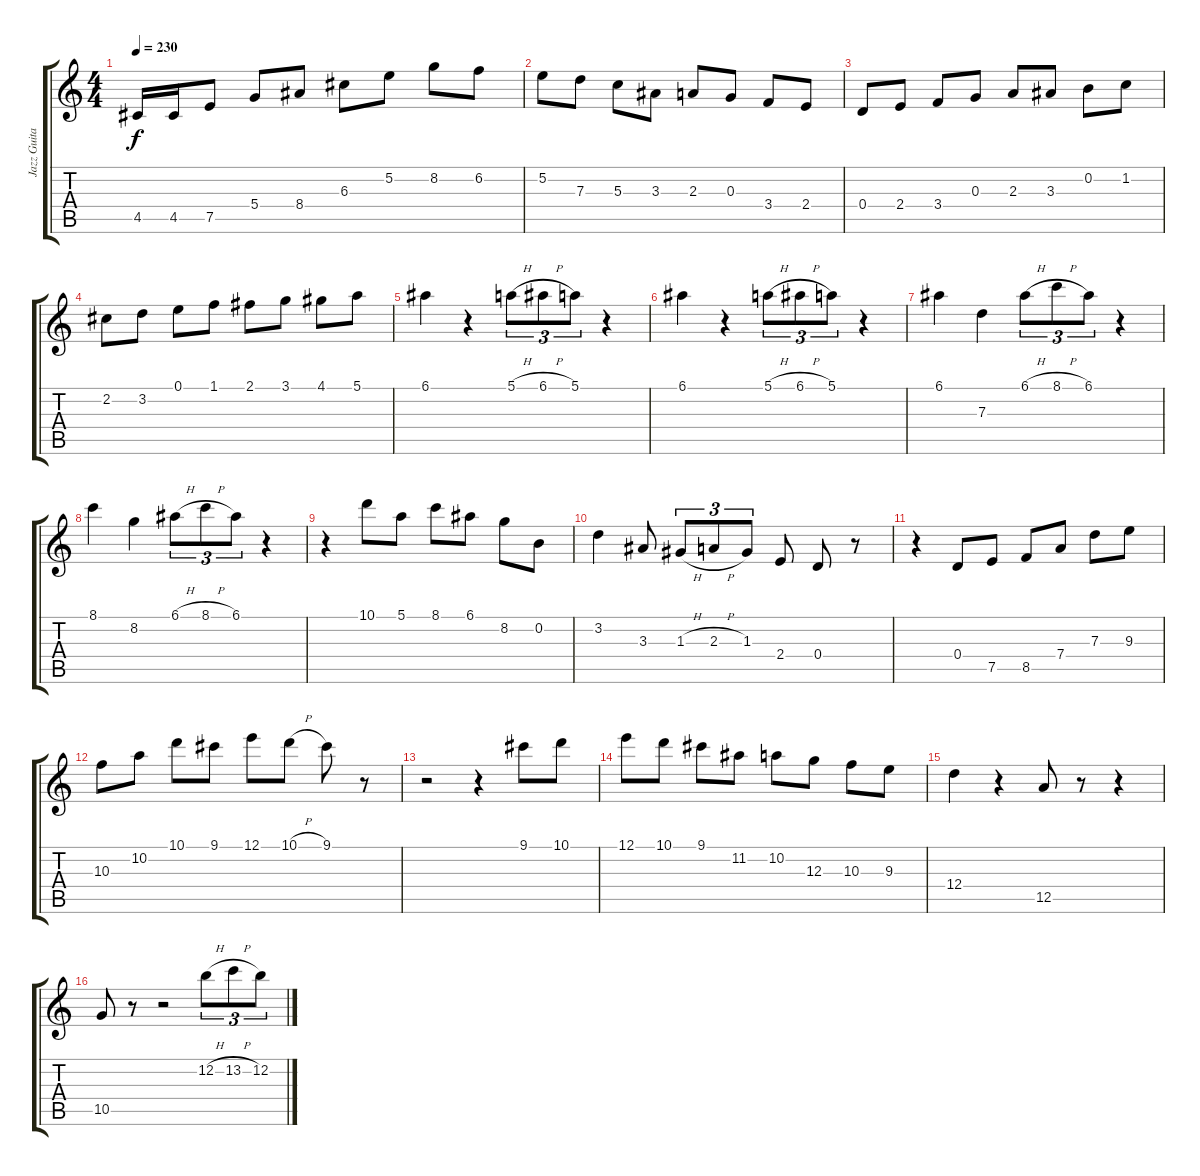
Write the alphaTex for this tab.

\track ("Jazz Guitar" "Jazz Guita") {instrument electricguitarjazz}
\staff {score tabs}
\tuning (E4 B3 G3 D3 A2 E2) {hide}
\ts (4 4)
\tempo 230
\clef g2
\ks c
4.5.16{dy f} 4.5.16 7.5.8 5.4.8 8.4.8 6.3.8 5.2.8 8.2.8 6.2.8 |
5.2.8 7.3.8 5.3.8 3.3.8 2.3.8 0.3.8 3.4.8 2.4.8 |
0.4.8 2.4.8 3.4.8 0.3.8 2.3.8 3.3.8 0.2.8 1.2.8 |
2.2.8 3.2.8 0.1.8 1.1.8 2.1.8 3.1.8 4.1.8 5.1.8 |
6.1.4 r.4 5.1{h}.8{tu (3 2)} 6.1{h}.8{tu (3 2)} 5.1.8{tu (3 2)} r.4 |
6.1.4 r.4 5.1{h}.8{tu (3 2)} 6.1{h}.8{tu (3 2)} 5.1.8{tu (3 2)} r.4 |
6.1.4 7.3.4 6.1{h}.8{tu (3 2)} 8.1{h}.8{tu (3 2)} 6.1.8{tu (3 2)} r.4 |
8.1.4 8.2.4 6.1{h}.8{tu (3 2)} 8.1{h}.8{tu (3 2)} 6.1.8{tu (3 2)} r.4 |
r.4 10.1.8 5.1.8 8.1.8 6.1.8 8.2.8 0.2.8 |
3.2.4 3.3.8 1.3{h}.8{tu (3 2)} 2.3{h}.8{tu (3 2)} 1.3.8{tu (3 2)} 2.4.8 0.4.8 r.8 |
r.4 0.4.8 7.5.8 8.5.8 7.4.8 7.3.8 9.3.8 |
10.3.8 10.2.8 10.1.8 9.1.8 12.1.8 10.1{h}.8 9.1.8 r.8 |
r.2 r.4 9.1.8 10.1.8 |
12.1.8 10.1.8 9.1.8 11.2.8 10.2.8 12.3.8 10.3.8 9.3.8 |
12.4.4 r.4 12.5.8 r.8 r.4 |
10.5.8 r.8 r.2 12.2{h}.8{tu (3 2)} 13.2{h}.8{tu (3 2)} 12.2.8{tu (3 2)}
